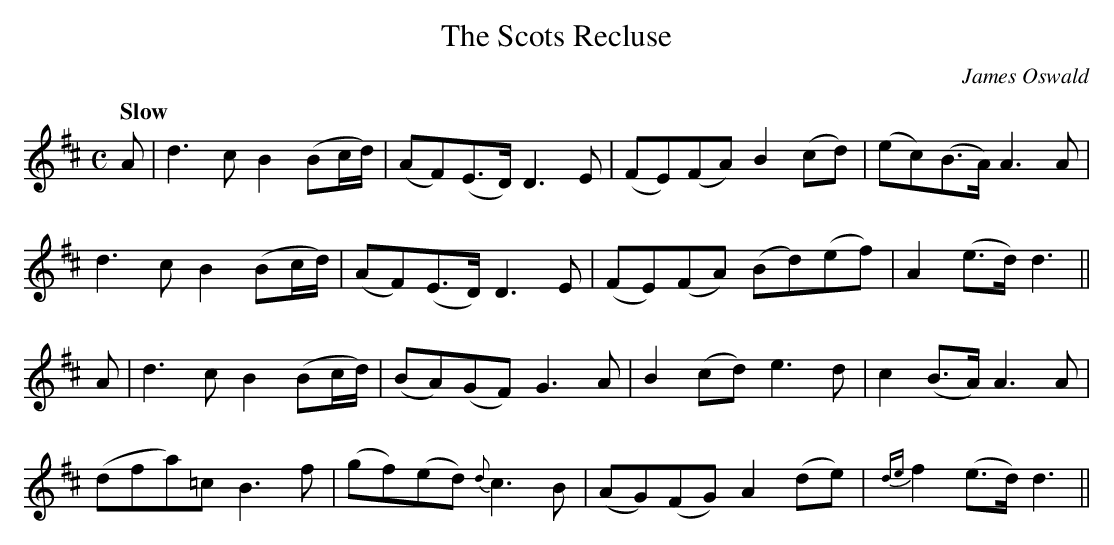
X:1
T:Scots Recluse, The
M:C
L:1/8
Q:"Slow"
C:James Oswald
K:D
A|d3c B2 (Bc/d/)|(AF)(E>D) D3E|(FE)(FA) B2 (cd)|(ec)(B>A) A3A|
d3c B2 (Bc/d/)|(AF)(E>D) D3E|(FE)(FA) (Bd)(ef)|A2 (e>d) d3||
A|d3c B2 (Bc/d/)|(BA)(GF) G3A|B2 (cd) e3d|c2 (B>A) A3A|
(dfa)=c B3f|(gf)(ed) {d}c3B|(AG)(FG) A2 (de)|{de}f2 (e>d) d3||
